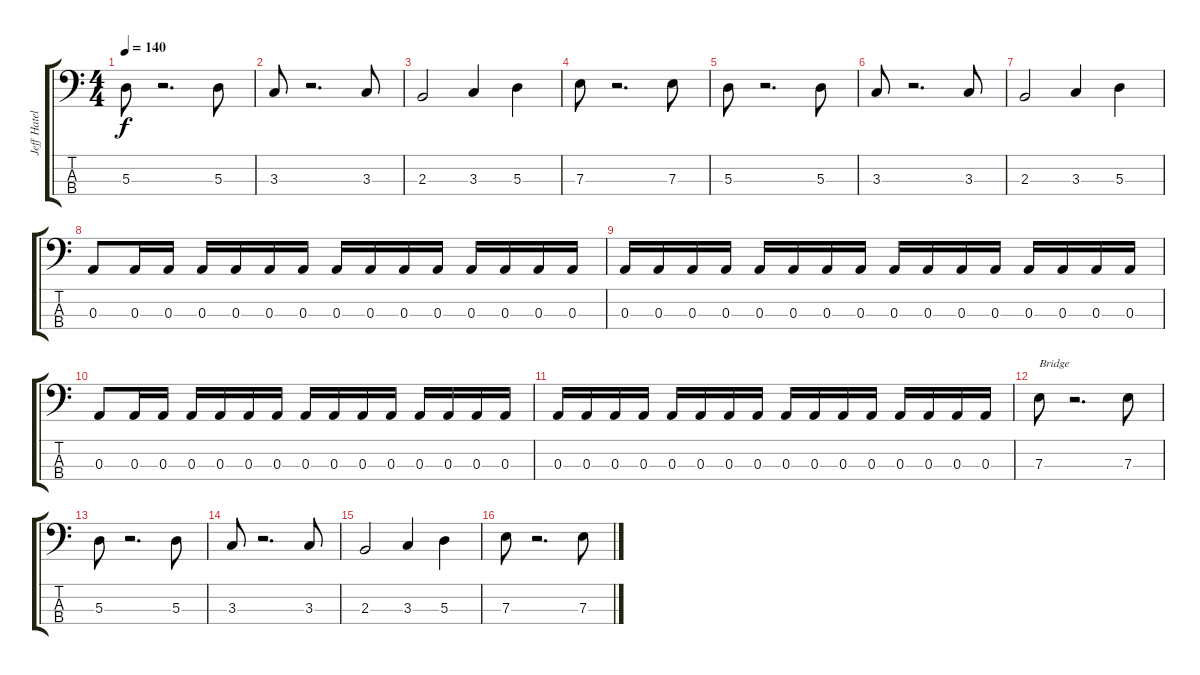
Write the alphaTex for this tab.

\track ("Jeff Hately" "Jeff Hatel") {instrument electricbassfinger}
\staff {score tabs}
\tuning (G2 D2 A1 E1) {hide}
\ts (4 4)
\tempo 140
\clef f4
\ks c
5.3.8{dy f} r.2{d} 5.3.8 |
3.3.8 r.2{d} 3.3.8 |
2.3.2 3.3.4 5.3.4 |
7.3.8 r.2{d} 7.3.8 |
5.3.8 r.2{d} 5.3.8 |
3.3.8 r.2{d} 3.3.8 |
2.3.2 3.3.4 5.3.4 |
0.3.8 0.3.16 0.3.16 0.3.16 0.3.16 0.3.16 0.3.16 0.3.16 0.3.16 0.3.16 0.3.16 0.3.16 0.3.16 0.3.16 0.3.16 |
0.3.16 0.3.16 0.3.16 0.3.16 0.3.16 0.3.16 0.3.16 0.3.16 0.3.16 0.3.16 0.3.16 0.3.16 0.3.16 0.3.16 0.3.16 0.3.16 |
0.3.8 0.3.16 0.3.16 0.3.16 0.3.16 0.3.16 0.3.16 0.3.16 0.3.16 0.3.16 0.3.16 0.3.16 0.3.16 0.3.16 0.3.16 |
0.3.16 0.3.16 0.3.16 0.3.16 0.3.16 0.3.16 0.3.16 0.3.16 0.3.16 0.3.16 0.3.16 0.3.16 0.3.16 0.3.16 0.3.16 0.3.16 |
7.3.8{txt "Bridge"} r.2{d} 7.3.8 |
5.3.8 r.2{d} 5.3.8 |
3.3.8 r.2{d} 3.3.8 |
2.3.2 3.3.4 5.3.4 |
7.3.8 r.2{d} 7.3.8
